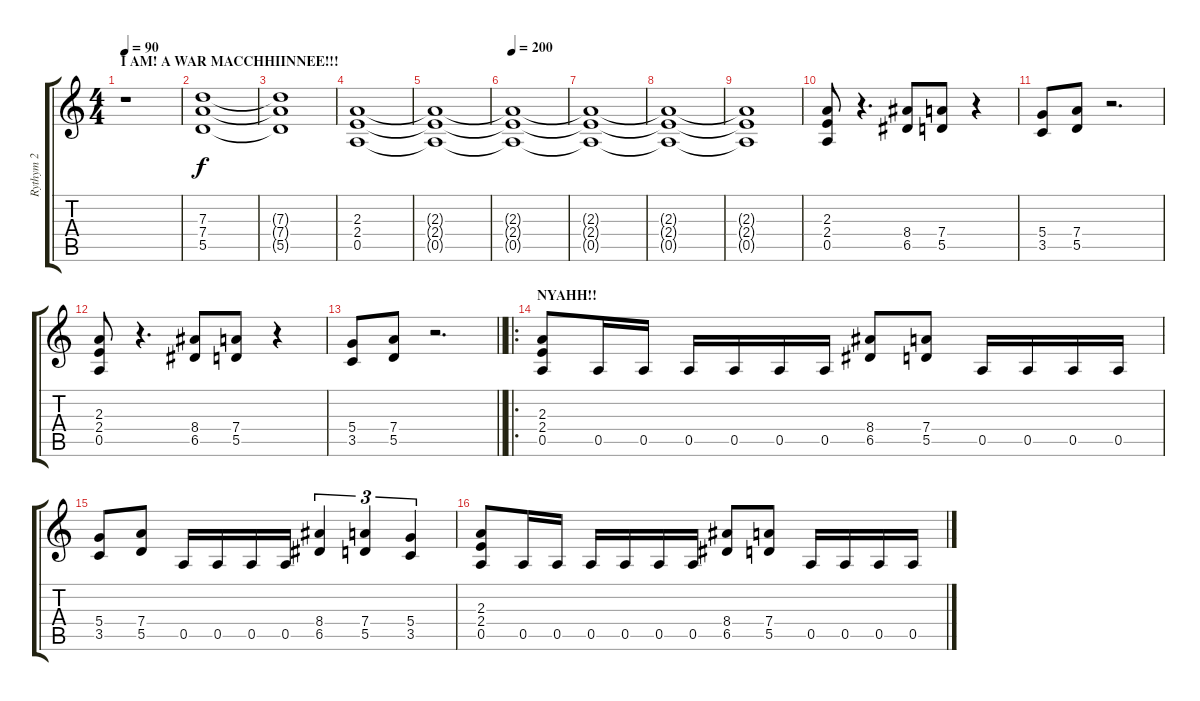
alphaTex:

\track ("Rythym 2" "Rythym 2") {instrument distortionguitar}
\staff {score tabs}
\tuning (E4 B3 G3 D3 A2 D2) {hide}
\ts (4 4)
\section ("" "I AM! A WAR MACCHHIINNEE!!!")
\tempo 90
\clef g2
\ks c
r.1{dy f instrument distortionguitar} |
(7.3 7.4 5.5).1 |
(7.3{t} 7.4{t} 5.5{t}).1 |
(2.3 2.4 0.5).1 |
(2.3{t} 2.4{t} 0.5{t}).1 |
\tempo 200
(2.3{t} 2.4{t} 0.5{t}).1 |
(2.3{t} 2.4{t} 0.5{t}).1 |
(2.3{t} 2.4{t} 0.5{t}).1 |
(2.3{t} 2.4{t} 0.5{t}).1 |
(2.3 2.4 0.5).8 r.4{d} (8.4 6.5).8 (7.4 5.5).8 r.4 |
(5.4 3.5).8 (7.4 5.5).8 r.2{d} |
(2.3 2.4 0.5).8 r.4{d} (8.4 6.5).8 (7.4 5.5).8 r.4 |
\barLineRight lightlight
(5.4 3.5).8 (7.4 5.5).8 r.2{d} |
\ro
\section ("" "NYAHH!!")
(2.3 2.4 0.5).8 0.5.16 0.5.16 0.5.16 0.5.16 0.5.16 0.5.16 (8.4 6.5).8 (7.4 5.5).8 0.5.16 0.5.16 0.5.16 0.5.16 |
(5.4 3.5).8 (7.4 5.5).8 0.5.16 0.5.16 0.5.16 0.5.16 (8.4 6.5).4{tu (3 2)} (7.4 5.5).4{tu (3 2)} (5.4 3.5).4{tu (3 2)} |
(2.3 2.4 0.5).8 0.5.16 0.5.16 0.5.16 0.5.16 0.5.16 0.5.16 (8.4 6.5).8 (7.4 5.5).8 0.5.16 0.5.16 0.5.16 0.5.16
